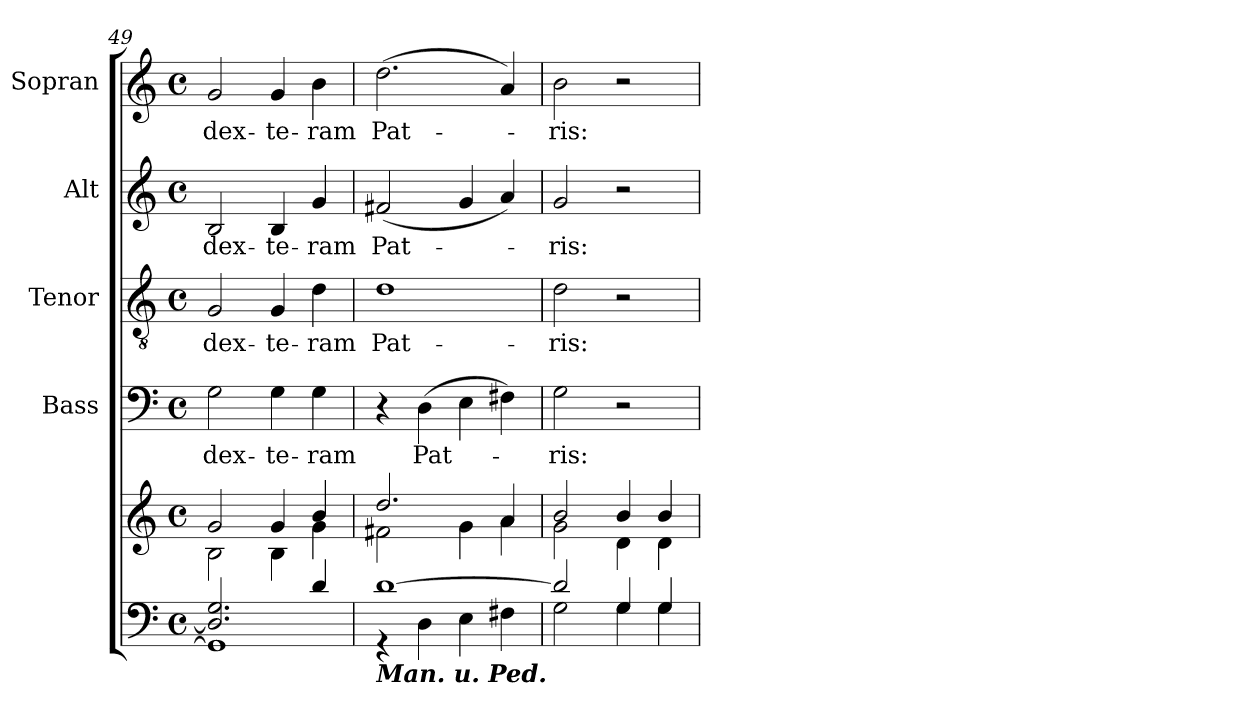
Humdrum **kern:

**kern	**kern	**kern	**text	**kern	**text	**kern	**text	**kern	**text
*part5	*part5	*part4	*part4	*part3	*part3	*part2	*part2	*part1	*part1
*staff6	*staff5	*staff4	*staff4	*staff3	*staff3	*staff2	*staff2	*staff1	*staff1
*	*	*I"Bass	*	*I"Tenor	*	*I"Alt	*	*I"Sopran	*
*	*	*I'B.	*	*I'T.	*	*I'A.	*	*I'S.	*
*clefF4	*clefG2	*clefF4	*	*clefGv2	*	*clefG2	*	*clefG2	*
*k[]	*k[]	*k[]	*	*k[]	*	*k[]	*	*k[]	*
*C:	*C:	*C:	*	*C:	*	*C:	*	*C:	*
*M4/4	*M4/4	*M4/4	*	*M4/4	*	*M4/4	*	*M4/4	*
*met(c)	*met(c)	*met(c)	*	*met(c)	*	*met(c)	*	*met(c)	*
=49	=49	=49	=49	=49	=49	=49	=49	=49	=49
*^	*^	*	*	*	*	*	*	*	*
!	!	!	!	!	!LO:LY:b	!	!LO:LY:b	!	!LO:LY:b	!	!LO:LY:b
2.D/] 2.G/	1GG]	2g/	2B\	2G\	dex-	2G/	dex-	2B/	dex-	2g/	dex-
!	!	!	!	!	!LO:LY:b	!	!LO:LY:b	!	!LO:LY:b	!	!LO:LY:b
.	.	4g/	4B\	4G\	-te-	4G/	-te-	4B/	-te-	4g/	-te-
!	!	!	!	!	!LO:LY:b	!	!LO:LY:b	!	!LO:LY:b	!	!LO:LY:b
4d/	.	4b/	4g\	4G\	-ram	4d\	-ram	4g/	-ram	4b\	-ram
=50	=50	=50	=50	=50	=50	=50	=50	=50	=50	=50	=50
!LO:TX:b:Bi:t=Man. u. Ped.	!	!	!	!	!	!	!	!	!	!	!
!	!	!	!	!	!	!	!LO:LY:b	!	!LO:LY:b	!	!LO:LY:b
[>1d	4r	2.dd/	2f#X\	4r	.	1d	Pat-	(<2f#X/	Pat-	(>2.dd\	Pat-
!	!	!	!	!	!LO:LY:b	!	!	!	!	!	!
.	4D\	.	.	(>4D\	Pat-	.	.	.	.	.	.
.	4E\	.	4g\	4E\	.	.	.	4g/	.	.	.
.	4F#X\	4a/	4a\	4F#X\)	.	.	.	4a/)	.	4a/)	.
=51	=51	=51	=51	=51	=51	=51	=51	=51	=51	=51	=51
!	!	!	!	!	!LO:LY:b	!	!LO:LY:b	!	!LO:LY:b	!	!LO:LY:b
2d/]	2G\	2b/	2g\	2G\	-ris:	2d\	-ris:	2g/	-ris:	2b\	-ris:
4G/	4G\	4b/	4d\	2r	.	2r	.	2r	.	2r	.
4G/	4G\	4b/	4d\	.	.	.	.	.	.	.	.
*v	*v	*	*	*	*	*	*	*	*	*	*
*	*v	*v	*	*	*	*	*	*	*	*
=	=	=	=	=	=	=	=	=	=
*-	*-	*-	*-	*-	*-	*-	*-	*-	*-
